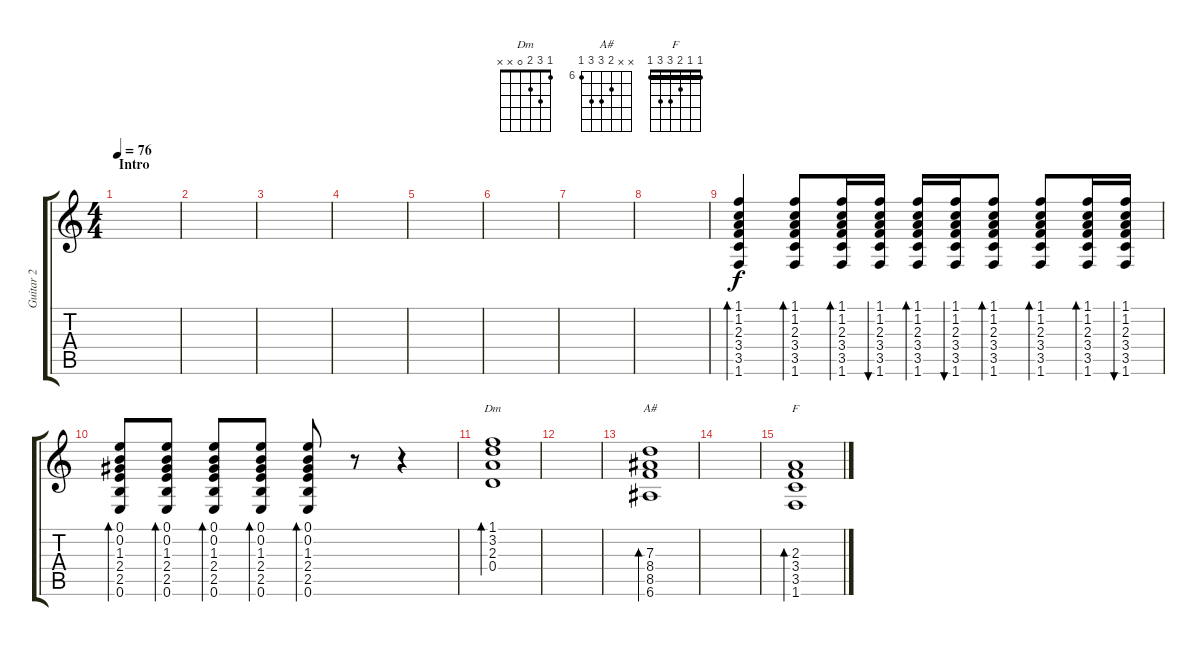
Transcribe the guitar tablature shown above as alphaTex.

\track ("Guitar 2" "Guitar 2") {instrument acousticguitarnylon}
\staff {score tabs}
\tuning (E4 B3 G3 D3 A2 E2) {hide}
\chord ("Dm" 1 3 2 0 x x)
\chord ("A#" x x 7 8 8 6) {firstfret 6}
\chord ("F" 1 1 2 3 3 1) {barre 1}
\ts (4 4)
\section ("" "Intro")
\tempo 76
\clef g2
\ks c
|
|
|
|
|
|
|
|
(1.1 1.2 2.3 3.4 3.5 1.6).4{bd 30 volume 11 instrument acousticguitarsteel} (1.1 1.2 2.3 3.4 3.5 1.6).8{bd 30} (1.1 1.2 2.3 3.4 3.5 1.6).16{bd 30} (1.1 1.2 2.3 3.4 3.5 1.6).16{bu 30} (1.1 1.2 2.3 3.4 3.5 1.6).16{bd 30} (1.1 1.2 2.3 3.4 3.5 1.6).16{bu 30} (1.1 1.2 2.3 3.4 3.5 1.6).8{bd 30} (1.1 1.2 2.3 3.4 3.5 1.6).8{bd 30} (1.1 1.2 2.3 3.4 3.5 1.6).16{bd 30} (1.1 1.2 2.3 3.4 3.5 1.6).16{bu 30} |
(0.1 0.2 1.3 2.4 2.5 0.6).8{bd 30} (0.1 0.2 1.3 2.4 2.5 0.6).8{bd 30} (0.1 0.2 1.3 2.4 2.5 0.6).8{bd 30} (0.1 0.2 1.3 2.4 2.5 0.6).8{bd 30} (0.1 0.2 1.3 2.4 2.5 0.6).8{bd 30} r.8 r.4 |
(1.1 3.2 2.3 0.4).1{bd 120 ch "Dm" volume 11} |
|
(7.3 8.4 8.5 6.6).1{bd 120 ch "A#"} |
|
(2.3 3.4 3.5 1.6).1{bd 120 ch "F"}
